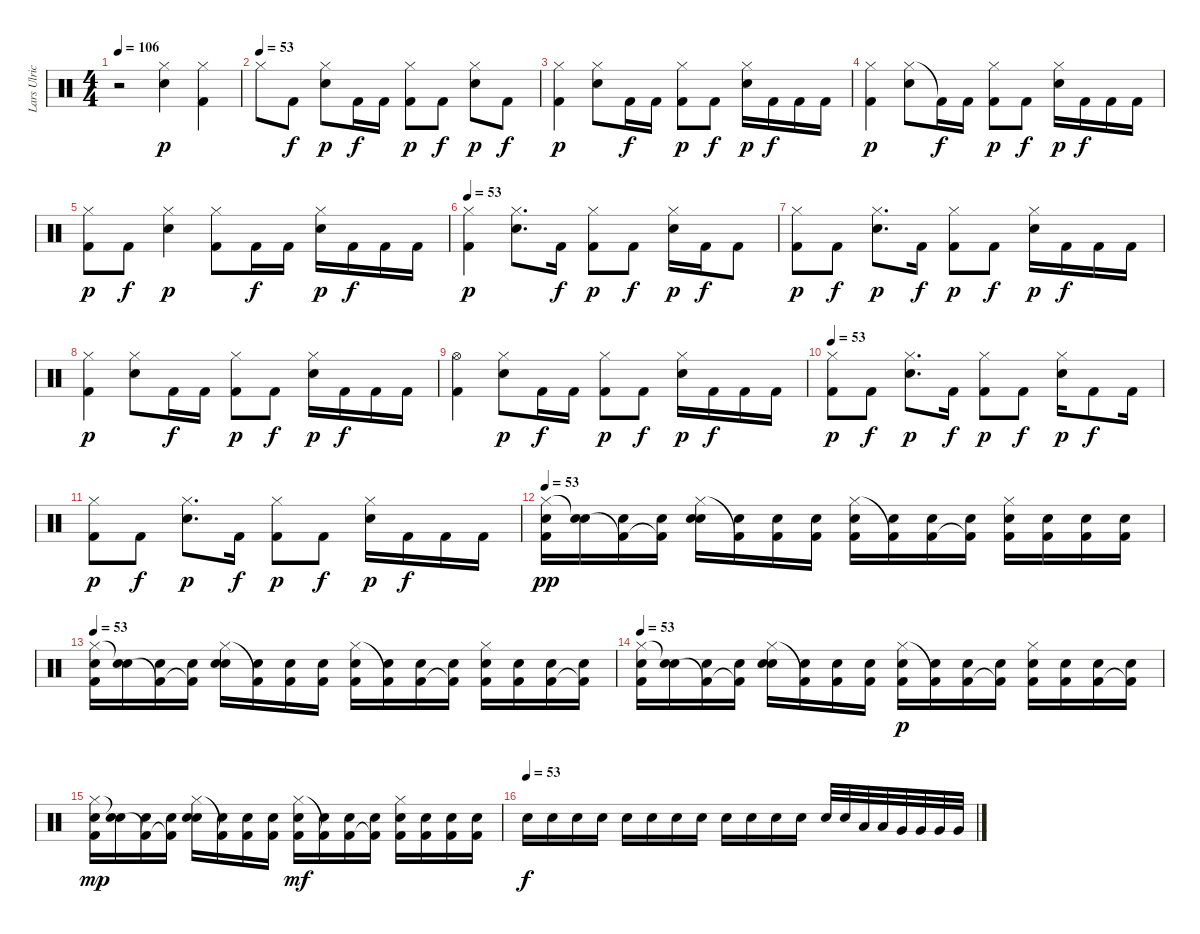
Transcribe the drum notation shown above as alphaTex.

\track ("Lars Ulrich" "Lars Ulric") {instrument percussion}
\staff {score}
\articulation defaults
\ts (4 4)
\tempo 106
\tempo 53
\tempo 106
\clef neutral
\ks c
r.2{dy p volume 0} ("Hi-Hat (closed)" "Electric Snare (hit)").4{volume 2} ("Hi-Hat (closed)" "Kick (hit) 2").4 |
\tempo (53)
"Hi-Hat (closed)".8{volume 5} "Kick (hit) 2".8{dy f} ("Hi-Hat (closed)" "Electric Snare (hit)").8{dy p} "Kick (hit) 2".16{dy f} "Kick (hit) 2".16 ("Hi-Hat (closed)" "Kick (hit) 2").8{dy p} "Kick (hit) 2".8{dy f} ("Hi-Hat (closed)" "Electric Snare (hit)").8{dy p} "Kick (hit) 2".8{dy f} |
("Hi-Hat (closed)" "Kick (hit) 2").4{dy p volume 8} ("Hi-Hat (closed)" "Electric Snare (hit)").8 "Kick (hit) 2".16{dy f} "Kick (hit) 2".16 ("Hi-Hat (closed)" "Kick (hit) 2").8{dy p} "Kick (hit) 2".8{dy f} ("Hi-Hat (closed)" "Electric Snare (hit)").16{dy p} "Kick (hit) 2".16{dy f} "Kick (hit) 2".16 "Kick (hit) 2".16 |
("Hi-Hat (closed)" "Kick (hit) 2").4{dy p volume 11} ("Hi-Hat (closed)" "Electric Snare (hit)").8 "Kick (hit) 2"{t}.16{dy f} "Kick (hit) 2".16 ("Hi-Hat (closed)" "Kick (hit) 2").8{dy p} "Kick (hit) 2".8{dy f} ("Hi-Hat (closed)" "Electric Snare (hit)").16{dy p} "Kick (hit) 2".16{dy f} "Kick (hit) 2".16 "Kick (hit) 2".16 |
("Hi-Hat (closed)" "Kick (hit) 2").8{dy p volume 13} "Kick (hit) 2".8{dy f} ("Hi-Hat (closed)" "Electric Snare (hit)").4{dy p} ("Hi-Hat (closed)" "Kick (hit) 2").8 "Kick (hit) 2".16{dy f} "Kick (hit) 2".16 ("Hi-Hat (closed)" "Electric Snare (hit)").16{dy p} "Kick (hit) 2".16{dy f} "Kick (hit) 2".16 "Kick (hit) 2".16 |
\tempo 53
("Hi-Hat (closed)" "Kick (hit) 2").4{dy p} ("Hi-Hat (closed)" "Electric Snare (hit)").8{d} "Kick (hit) 2".16{dy f} ("Hi-Hat (closed)" "Kick (hit) 2").8{dy p} "Kick (hit) 2".8{dy f} ("Hi-Hat (closed)" "Electric Snare (hit)").16{dy p} "Kick (hit) 2".16{dy f} "Kick (hit) 2".8 |
("Hi-Hat (closed)" "Kick (hit) 2").8{dy p} "Kick (hit) 2".8{dy f} ("Hi-Hat (closed)" "Electric Snare (hit)").8{d dy p} "Kick (hit) 2".16{dy f} ("Hi-Hat (closed)" "Kick (hit) 2").8{dy p} "Kick (hit) 2".8{dy f} ("Hi-Hat (closed)" "Electric Snare (hit)").16{dy p} "Kick (hit) 2".16{dy f} "Kick (hit) 2".16 "Kick (hit) 2".16 |
("Hi-Hat (closed)" "Kick (hit) 2").4{dy p} ("Hi-Hat (closed)" "Electric Snare (hit)").8 "Kick (hit) 2".16{dy f} "Kick (hit) 2".16 ("Hi-Hat (closed)" "Kick (hit) 2").8{dy p} "Kick (hit) 2".8{dy f} ("Hi-Hat (closed)" "Electric Snare (hit)").16{dy p} "Kick (hit) 2".16{dy f} "Kick (hit) 2".16 "Kick (hit) 2".16 |
("Hi-Hat (open)" "Kick (hit) 2").4 ("Hi-Hat (closed)" "Electric Snare (hit)").8{dy p} "Kick (hit) 2".16{dy f} "Kick (hit) 2".16 ("Hi-Hat (closed)" "Kick (hit) 2").8{dy p} "Kick (hit) 2".8{dy f} ("Hi-Hat (closed)" "Electric Snare (hit)").16{dy p} "Kick (hit) 2".16{dy f} "Kick (hit) 2".16 "Kick (hit) 2".16 |
\tempo 53
("Hi-Hat (closed)" "Kick (hit) 2").8{dy p} "Kick (hit) 2".8{dy f} ("Hi-Hat (closed)" "Electric Snare (hit)").8{d dy p} "Kick (hit) 2".16{dy f} ("Hi-Hat (closed)" "Kick (hit) 2").8{dy p} "Kick (hit) 2".8{dy f} ("Hi-Hat (closed)" "Electric Snare (hit)").16{dy p} "Kick (hit) 2".8{dy f} "Kick (hit) 2".16 |
("Hi-Hat (closed)" "Kick (hit) 2").8{dy p} "Kick (hit) 2".8{dy f} ("Hi-Hat (closed)" "Electric Snare (hit)").8{d dy p} "Kick (hit) 2".16{dy f} ("Hi-Hat (closed)" "Kick (hit) 2").8{dy p} "Kick (hit) 2".8{dy f} ("Hi-Hat (closed)" "Electric Snare (hit)").16{dy p} "Kick (hit) 2".16{dy f} "Kick (hit) 2".16 "Kick (hit) 2".16 |
\tempo 53
("Hi-Hat (closed)" "Kick (hit) 2" "Electric Snare (hit)").16{dy pp} ("Electric Snare (hit)"{t} "Electric Snare (hit)").16 ("Kick (hit) 2"{t} "Electric Snare (hit)").16 ("Kick (hit) 2"{t} "Electric Snare (hit)").16 ("Hi-Hat (closed)" "Electric Snare (hit)" "Electric Snare (hit)").16 ("Kick (hit) 2"{t} "Electric Snare (hit)").16 ("Kick (hit) 2" "Electric Snare (hit)").16 ("Kick (hit) 2" "Electric Snare (hit)").16 ("Hi-Hat (closed)" "Kick (hit) 2" "Electric Snare (hit)").16 ("Kick (hit) 2"{t} "Electric Snare (hit)").16 ("Kick (hit) 2" "Electric Snare (hit)").16 ("Kick (hit) 2"{t} "Electric Snare (hit)").16 ("Hi-Hat (closed)" "Kick (hit) 2" "Electric Snare (hit)").16 ("Kick (hit) 2" "Electric Snare (hit)").16 ("Kick (hit) 2" "Electric Snare (hit)").16 ("Kick (hit) 2" "Electric Snare (hit)").16 |
\tempo 53
("Hi-Hat (closed)" "Kick (hit) 2" "Electric Snare (hit)").16 ("Electric Snare (hit)"{t} "Electric Snare (hit)").16 ("Kick (hit) 2"{t} "Electric Snare (hit)").16 ("Kick (hit) 2"{t} "Electric Snare (hit)").16 ("Hi-Hat (closed)" "Electric Snare (hit)" "Electric Snare (hit)").16 ("Kick (hit) 2"{t} "Electric Snare (hit)").16 ("Kick (hit) 2" "Electric Snare (hit)").16 ("Kick (hit) 2" "Electric Snare (hit)").16 ("Hi-Hat (closed)" "Kick (hit) 2" "Electric Snare (hit)").16 ("Kick (hit) 2"{t} "Electric Snare (hit)").16 ("Kick (hit) 2" "Electric Snare (hit)").16 ("Kick (hit) 2"{t} "Electric Snare (hit)").16 ("Hi-Hat (closed)" "Kick (hit) 2" "Electric Snare (hit)").16 ("Kick (hit) 2" "Electric Snare (hit)").16 ("Kick (hit) 2" "Electric Snare (hit)").16 ("Kick (hit) 2"{t} "Electric Snare (hit)").16 |
\tempo 53
("Hi-Hat (closed)" "Kick (hit) 2" "Electric Snare (hit)").16 ("Electric Snare (hit)"{t} "Electric Snare (hit)").16 ("Kick (hit) 2"{t} "Electric Snare (hit)").16 ("Kick (hit) 2"{t} "Electric Snare (hit)").16 ("Hi-Hat (closed)" "Electric Snare (hit)" "Electric Snare (hit)").16 ("Kick (hit) 2"{t} "Electric Snare (hit)").16 ("Kick (hit) 2" "Electric Snare (hit)").16 ("Kick (hit) 2" "Electric Snare (hit)").16 ("Hi-Hat (closed)" "Kick (hit) 2" "Electric Snare (hit)").16{dy p} ("Kick (hit) 2"{t} "Electric Snare (hit)").16 ("Kick (hit) 2" "Electric Snare (hit)").16 ("Kick (hit) 2"{t} "Electric Snare (hit)").16 ("Hi-Hat (closed)" "Kick (hit) 2" "Electric Snare (hit)").16 ("Kick (hit) 2" "Electric Snare (hit)").16 ("Kick (hit) 2" "Electric Snare (hit)").16 ("Kick (hit) 2"{t} "Electric Snare (hit)").16 |
("Hi-Hat (closed)" "Kick (hit) 2" "Electric Snare (hit)").16{dy mp} ("Electric Snare (hit)"{t} "Electric Snare (hit)").16 ("Kick (hit) 2"{t} "Electric Snare (hit)").16 ("Kick (hit) 2"{t} "Electric Snare (hit)").16 ("Hi-Hat (closed)" "Electric Snare (hit)" "Electric Snare (hit)").16 ("Kick (hit) 2"{t} "Electric Snare (hit)").16 ("Kick (hit) 2" "Electric Snare (hit)").16 ("Kick (hit) 2" "Electric Snare (hit)").16 ("Hi-Hat (closed)" "Kick (hit) 2" "Electric Snare (hit)").16{dy mf} ("Kick (hit) 2"{t} "Electric Snare (hit)").16 ("Kick (hit) 2" "Electric Snare (hit)").16 ("Kick (hit) 2"{t} "Electric Snare (hit)").16 ("Hi-Hat (closed)" "Kick (hit) 2" "Electric Snare (hit)").16 ("Kick (hit) 2" "Electric Snare (hit)").16 ("Kick (hit) 2" "Electric Snare (hit)").16 ("Kick (hit) 2" "Electric Snare (hit)").16 |
\tempo (53)
"Electric Snare (hit)".16{dy f} "Electric Snare (hit)".16 "Electric Snare (hit)".16 "Electric Snare (hit)".16 "Electric Snare (hit)".16 "Electric Snare (hit)".16 "Electric Snare (hit)".16 "Electric Snare (hit)".16 "Electric Snare (hit)".16 "Electric Snare (hit)".16 "Electric Snare (hit)".16 "Electric Snare (hit)".16 "Electric Snare (hit)".32 "Electric Snare (hit)".32 "Low Tom (hit)".32 "Low Tom (hit)".32 "Very Low Tom (hit)".32 "Very Low Tom (hit)".32 "Very Low Tom (hit)".32 "Very Low Tom (hit)".32
